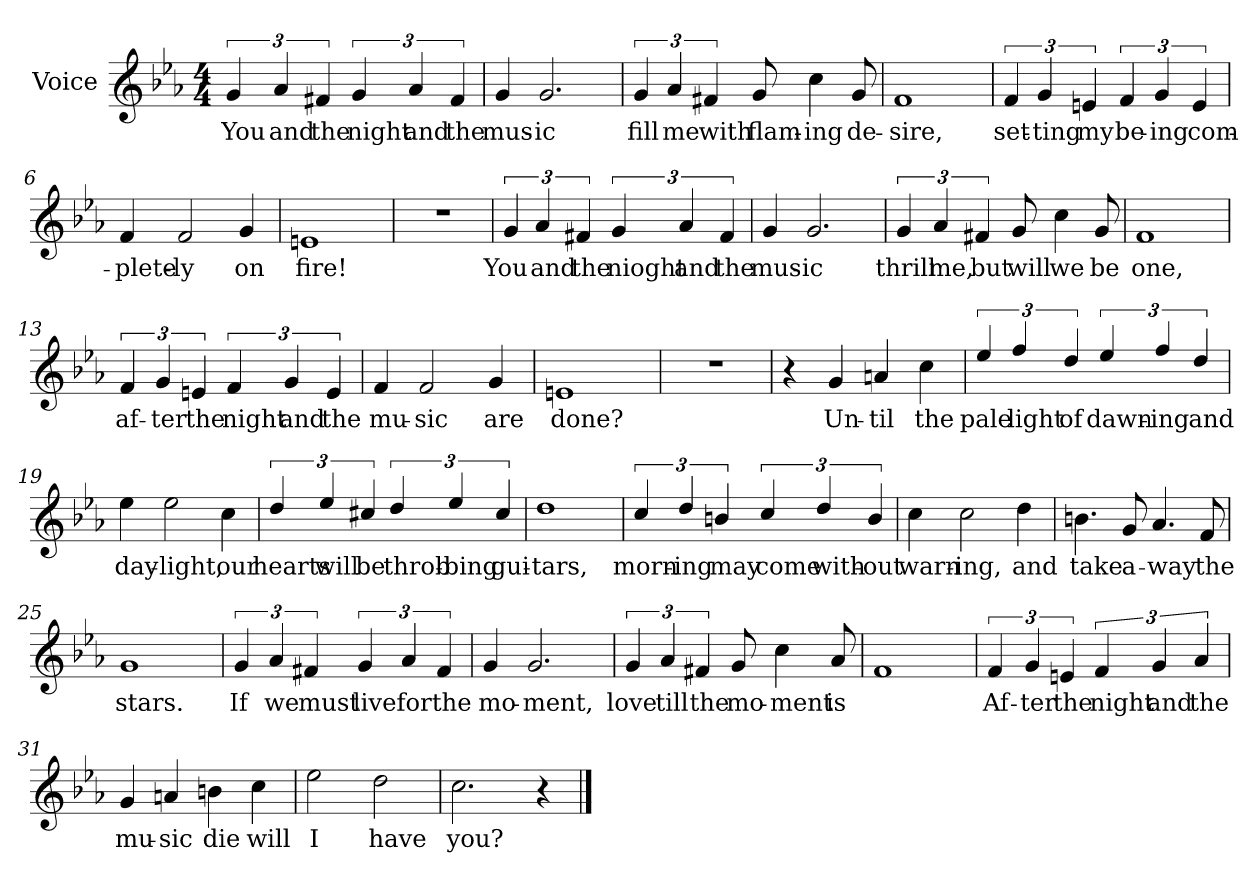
**kern	**text
*part1	*part1
*staff1	*staff1
*I"Voice	*
*clefG2	*
*k[b-e-a-]	*
*E-:	*
*M4/4	*
=1	=1
6g/	You
6a-/	and
6f#X/	the
6g/	night
6a-/	and
6f#/	the
=2	=2
4g/	mus-
2.g/	-ic
=3	=3
6g/	fill
6a-/	me
6f#X/	with
8g/	flam-
4cc\	-ing
8g/	de-
=4	=4
1f	-sire,
!!LO:LB:g=z
=5	=5
6f/	set-
6g/	-ting
6en/	my
6f/	be-
6g/	-ing
6e/	com-
=6	=6
4f/	-plete-
2f/	-ly
4g/	on
=7	=7
1en	fire!
=8	=8
1r	.
!!LO:LB:g=z
=9	=9
6g/	You
6a-/	and
6f#X/	the
6g/	nioght
6a-/	and
6f#/	the
=10	=10
4g/	mus-
2.g/	-ic
=11	=11
6g/	thrill
6a-/	me,
6f#X/	but
8g/	will
4cc\	we
8g/	be
=12	=12
1f	one,
!!LO:LB:g=z
=13	=13
6f/	af-
6g/	-ter
6en/	the
6f/	night
6g/	and
6e/	the
=14	=14
4f/	mu-
2f/	-sic
4g/	are
=15	=15
1en	done?
=16	=16
1r	.
=17	=17
4r	.
4g/	Un-
4an/	-til
4cc\	the
!!LO:LB:g=z
=18	=18
6ee-/	pale
6ff/	light
6dd/	of
6ee-/	dawn-
6ff/	-ing
6dd/	and
=19	=19
4ee-\	day-
2ee-\	light,
4cc\	our
=20	=20
6dd/	hearts
6ee-/	will
6cc#X/	be
6dd/	throb-
6ee-/	-bing
6cc#/	gui-
!!LO:LB:g=z
=21	=21
1dd	-tars,
=22	=22
6cc/	morn-
6dd/	-ing
6bn/	may
6cc/	come
6dd/	with-
6b/	-out
=23	=23
4cc\	warn-
2cc\	-ing,
4dd\	and
=24	=24
4.bn\	take
8g/	a-
4.a-/	-way
8f/	the
!!LO:LB:g=z
=25	=25
1g	stars.
=26	=26
6g/	If
6a-/	we
6f#X/	must
6g/	live
6a-/	for
6f#/	the
=27	=27
4g/	mo-
2.g/	ment,
=28	=28
6g/	love
6a-/	till
6f#X/	the
8g/	mo-
4cc\	-ment
8a-/	is
!!LO:LB:g=z
=29	=29
1f	.
=30	=30
6f/	Af-
6g/	-ter
6en/	the
6f/	night
6g/	and
6a-/	the
=31	=31
4g/	mu-
4an/	-sic
4bn\	die
4cc\	will
=32	=32
2ee-\	I
2dd\	have
=33	=33
2.cc\	you?
4r	.
==	==
*-	*-
